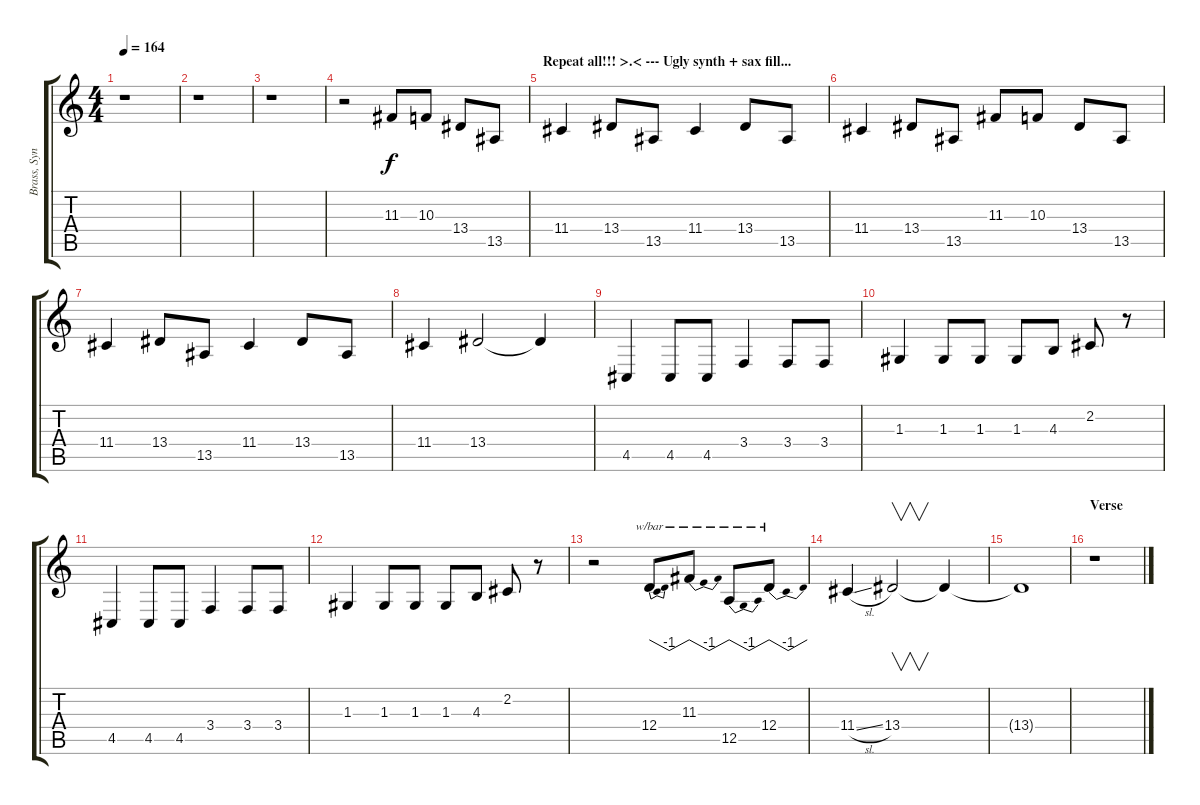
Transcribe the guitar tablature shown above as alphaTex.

\track ("Brass, Synth, Keys, and Accordion" "Brass, Syn") {instrument tenorsax}
\staff {score tabs}
\tuning (E4 B3 G3 D3 A2 E2) {hide}
\ts (4 4)
\tempo 164
\clef g2
\ks c
r.1{dy f} |
r.1 |
r.1 |
r.2{instrument lead5charang} 11.3.8 10.3.8 13.4.8 13.5.8 |
\section ("" "Repeat all!!! >.< --- Ugly synth + sax fill...")
11.4.4 13.4.8 13.5.8 11.4.4 13.4.8 13.5.8 |
11.4.4 13.4.8 13.5.8 11.3.8 10.3.8 13.4.8 13.5.8 |
11.4.4 13.4.8 13.5.8 11.4.4 13.4.8 13.5.8 |
11.4.4 13.4.2 13.4{t}.4 |
4.5.4{instrument tenorsax} 4.5.8 4.5.8 3.4.4 3.4.8 3.4.8 |
1.3.4 1.3.8 1.3.8 1.3.8 4.3.8 2.2.8 r.8 |
4.5.4 4.5.8 4.5.8 3.4.4 3.4.8 3.4.8 |
1.3.4 1.3.8 1.3.8 1.3.8 4.3.8 2.2.8 r.8 |
r.2{instrument lead5charang} 12.4.8{tbe (dip default 0 0 30 -4 60 0)} 11.3.8{tbe (dip default 0 0 30 -4 60 0)} 12.5.8{tbe (dip default 0 0 30 -4 60 0)} 12.4.8{tbe (dip default 0 0 30 -4 60 0)} |
11.4{sl}.4 13.4.2{v} 13.4{t}.4 |
13.4{t}.1 |
\section ("" "Verse")
r.1
